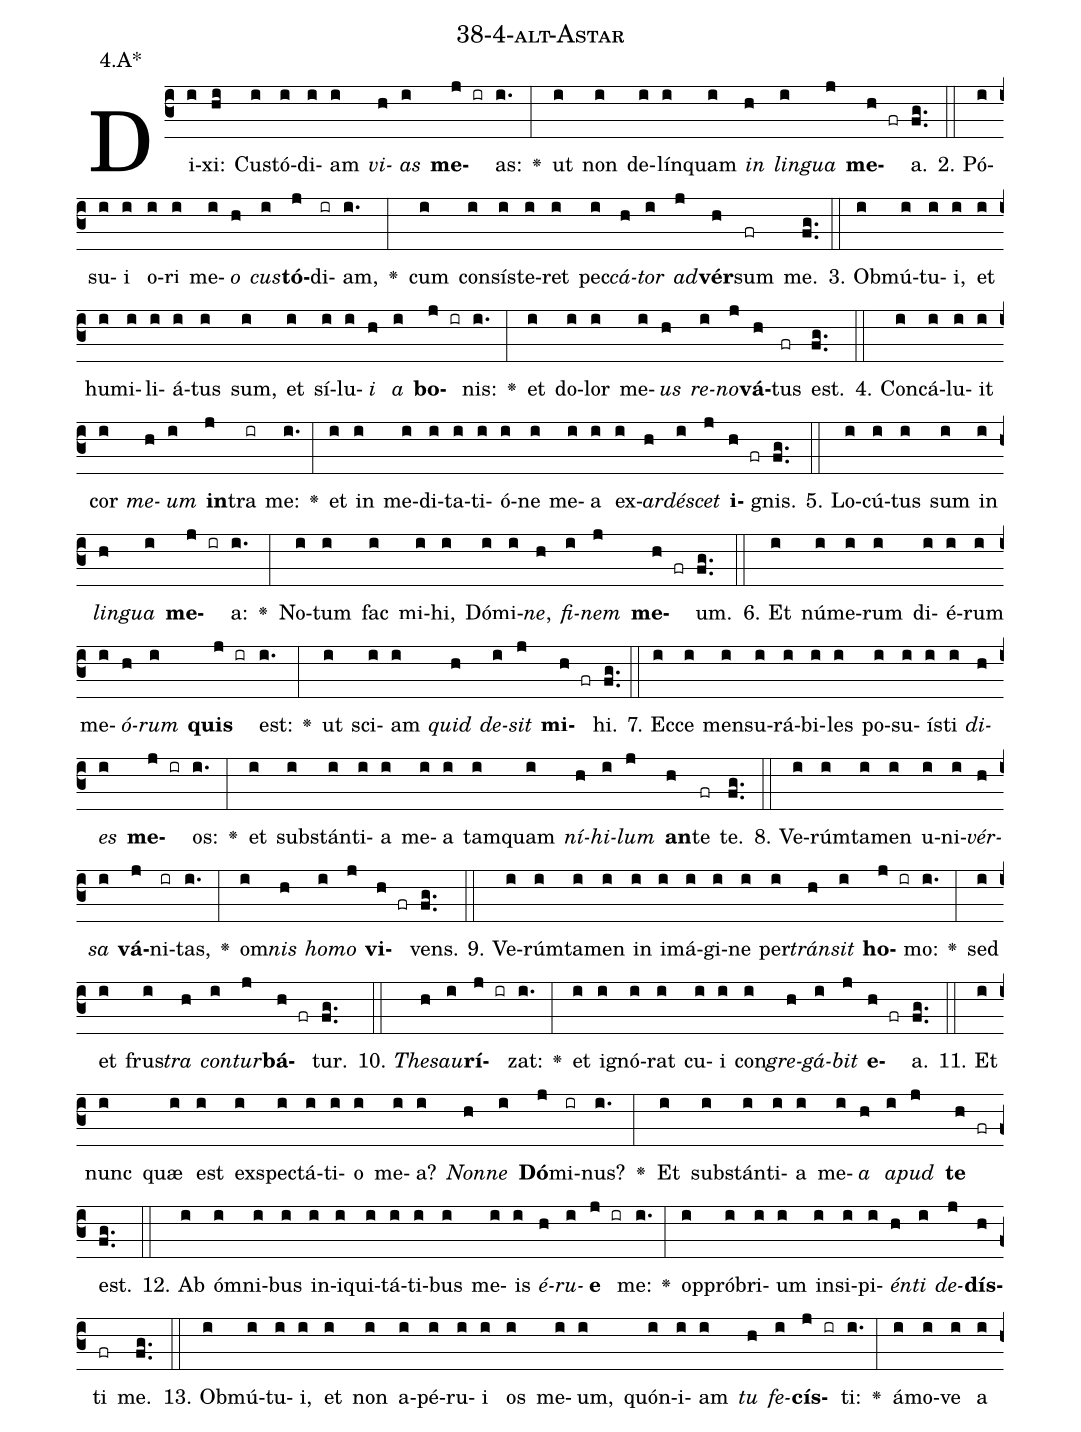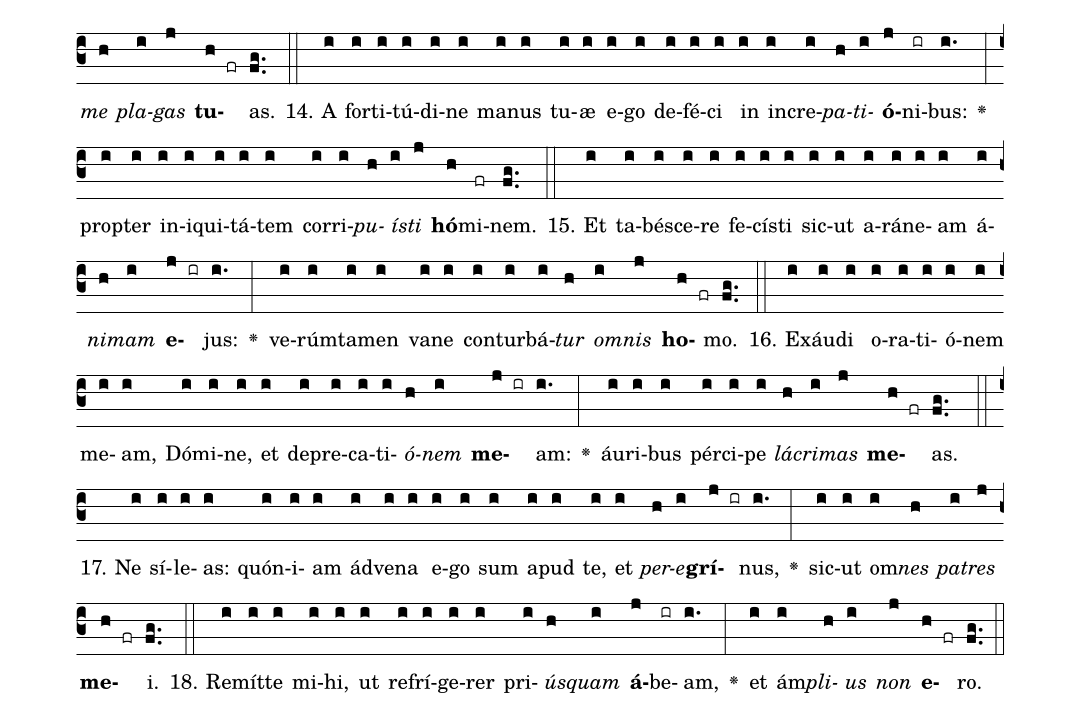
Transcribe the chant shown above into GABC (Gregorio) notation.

name: 38-4-alt-Astar;
annotation: 4.A*;
%%
(c3)Di(i)xi:(hi) Cus(i)tó(i)di(i)am(i) <i>vi</i>(h)<i>as</i>(i) <b>me</b>(j ir)as:(i.) <v>\greheightstar</v>(:) ut(i) non(i) de(i)lín(i)quam(i) <i>in</i>(h) <i>lin</i>(i)<i>gua</i>(j) <b>me</b>(h fr)a.(fg..) (::)
2. Pó(i)su(i)i(i) o(i)ri(i) me(i)<i>o</i>(h) <i>cus</i>(i)<b>tó</b>(j)di(ir)am,(i.) <v>\greheightstar</v>(:) cum(i) con(i)sís(i)te(i)ret(i) pec(i)<i>cá</i>(h)<i>tor</i>(i) <i>ad</i>(j)<b>vér</b>(h)sum(fr) me.(fg..) (::)
3. Ob(i)mú(i)tu(i)i,(i) et(i) hu(i)mi(i)li(i)á(i)tus(i) sum,(i) et(i) sí(i)lu(i)<i>i</i>(h) <i>a</i>(i) <b>bo</b>(j ir)nis:(i.) <v>\greheightstar</v>(:) et(i) do(i)lor(i) me(i)<i>us</i>(h) <i>re</i>(i)<i>no</i>(j)<b>vá</b>(h)tus(fr) est.(fg..) (::)
4. Con(i)cá(i)lu(i)it(i) cor(i) <i>me</i>(h)<i>um</i>(i) <b>in</b>(j)tra(ir) me:(i.) <v>\greheightstar</v>(:) et(i) in(i) me(i)di(i)ta(i)ti(i)ó(i)ne(i) me(i)a(i) ex(i)<i>ar</i>(h)<i>dé</i>(i)<i>scet</i>(j) <b>i</b>(h fr)gnis.(fg..) (::)
5. Lo(i)cú(i)tus(i) sum(i) in(i) <i>lin</i>(h)<i>gua</i>(i) <b>me</b>(j ir)a:(i.) <v>\greheightstar</v>(:) No(i)tum(i) fac(i) mi(i)hi,(i) Dó(i)mi(i)<i>ne</i>,(h) <i>fi</i>(i)<i>nem</i>(j) <b>me</b>(h fr)um.(fg..) (::)
6. Et(i) nú(i)me(i)rum(i) di(i)é(i)rum(i) me(i)<i>ó</i>(h)<i>rum</i>(i) <b>quis</b>(j ir) est:(i.) <v>\greheightstar</v>(:) ut(i) sci(i)am(i) <i>quid</i>(h) <i>de</i>(i)<i>sit</i>(j) <b>mi</b>(h fr)hi.(fg..) (::)
7. Ec(i)ce(i) men(i)su(i)rá(i)bi(i)les(i) po(i)su(i)ís(i)ti(i) <i>di</i>(h)<i>es</i>(i) <b>me</b>(j ir)os:(i.) <v>\greheightstar</v>(:) et(i) sub(i)stán(i)ti(i)a(i) me(i)a(i) tam(i)quam(i) <i>ní</i>(h)<i>hi</i>(i)<i>lum</i>(j) <b>an</b>(h)te(fr) te.(fg..) (::)
8. Ve(i)rúm(i)ta(i)men(i) u(i)ni(i)<i>vér</i>(h)<i>sa</i>(i) <b>vá</b>(j)ni(ir)tas,(i.) <v>\greheightstar</v>(:) om(i)<i>nis</i>(h) <i>ho</i>(i)<i>mo</i>(j) <b>vi</b>(h fr)vens.(fg..) (::)
9. Ve(i)rúm(i)ta(i)men(i) in(i) i(i)má(i)gi(i)ne(i) per(i)<i>tráns</i>(h)<i>it</i>(i) <b>ho</b>(j ir)mo:(i.) <v>\greheightstar</v>(:) sed(i) et(i) frus(i)<i>tra</i>(h) <i>con</i>(i)<i>tur</i>(j)<b>bá</b>(h fr)tur.(fg..) (::)
10. <i>The</i>(h)<i>sau</i>(i)<b>rí</b>(j ir)zat:(i.) <v>\greheightstar</v>(:) et(i) i(i)gnó(i)rat(i) cu(i)i(i) con(i)<i>gre</i>(h)<i>gá</i>(i)<i>bit</i>(j) <b>e</b>(h fr)a.(fg..) (::)
11. Et(i) nunc(i) quæ(i) est(i) ex(i)spec(i)tá(i)ti(i)o(i) me(i)a?(i) <i>Non</i>(h)<i>ne</i>(i) <b>Dó</b>(j)mi(ir)nus?(i.) <v>\greheightstar</v>(:) Et(i) sub(i)stán(i)ti(i)a(i) me(i)<i>a</i>(h) <i>a</i>(i)<i>pud</i>(j) <b>te</b>(h fr) est.(fg..) (::)
12. Ab(i) óm(i)ni(i)bus(i) in(i)i(i)qui(i)tá(i)ti(i)bus(i) me(i)is(i) <i>é</i>(h)<i>ru</i>(i)<b>e</b>(j ir) me:(i.) <v>\greheightstar</v>(:) op(i)pró(i)bri(i)um(i) in(i)si(i)pi(i)<i>én</i>(h)<i>ti</i>(i) <i>de</i>(j)<b>dís</b>(h)ti(fr) me.(fg..) (::)
13. Ob(i)mú(i)tu(i)i,(i) et(i) non(i) a(i)pé(i)ru(i)i(i) os(i) me(i)um,(i) quón(i)i(i)am(i) <i>tu</i>(h) <i>fe</i>(i)<b>cís</b>(j ir)ti:(i.) <v>\greheightstar</v>(:) á(i)mo(i)ve(i) a(i) <i>me</i>(h) <i>pla</i>(i)<i>gas</i>(j) <b>tu</b>(h fr)as.(fg..) (::)
14. A(i) for(i)ti(i)tú(i)di(i)ne(i) ma(i)nus(i) tu(i)æ(i) e(i)go(i) de(i)fé(i)ci(i) in(i) in(i)cre(i)<i>pa</i>(h)<i>ti</i>(i)<b>ó</b>(j)ni(ir)bus:(i.) <v>\greheightstar</v>(:) prop(i)ter(i) in(i)i(i)qui(i)tá(i)tem(i) cor(i)ri(i)<i>pu</i>(h)<i>ís</i>(i)<i>ti</i>(j) <b>hó</b>(h)mi(fr)nem.(fg..) (::)
15. Et(i) ta(i)bé(i)sce(i)re(i) fe(i)cís(i)ti(i) sic(i)ut(i) a(i)rá(i)ne(i)am(i) á(i)<i>ni</i>(h)<i>mam</i>(i) <b>e</b>(j ir)jus:(i.) <v>\greheightstar</v>(:) ve(i)rúm(i)ta(i)men(i) va(i)ne(i) con(i)tur(i)bá(i)<i>tur</i>(h) <i>om</i>(i)<i>nis</i>(j) <b>ho</b>(h fr)mo.(fg..) (::)
16. Ex(i)áu(i)di(i) o(i)ra(i)ti(i)ó(i)nem(i) me(i)am,(i) Dó(i)mi(i)ne,(i) et(i) de(i)pre(i)ca(i)ti(i)<i>ó</i>(h)<i>nem</i>(i) <b>me</b>(j ir)am:(i.) <v>\greheightstar</v>(:) áu(i)ri(i)bus(i) pér(i)ci(i)pe(i) <i>lá</i>(h)<i>cri</i>(i)<i>mas</i>(j) <b>me</b>(h fr)as.(fg..) (::)
17. Ne(i) sí(i)le(i)as:(i) quón(i)i(i)am(i) ád(i)ve(i)na(i) e(i)go(i) sum(i) a(i)pud(i) te,(i) et(i) <i>per</i>(h)<i>e</i>(i)<b>grí</b>(j ir)nus,(i.) <v>\greheightstar</v>(:) sic(i)ut(i) om(i)<i>nes</i>(h) <i>pa</i>(i)<i>tres</i>(j) <b>me</b>(h fr)i.(fg..) (::)
18. Re(i)mít(i)te(i) mi(i)hi,(i) ut(i) re(i)frí(i)ge(i)rer(i) pri(i)<i>ús</i>(h)<i>quam</i>(i) <b>á</b>(j)be(ir)am,(i.) <v>\greheightstar</v>(:) et(i) ám(i)<i>pli</i>(h)<i>us</i>(i) <i>non</i>(j) <b>e</b>(h fr)ro.(fg..) (::)
